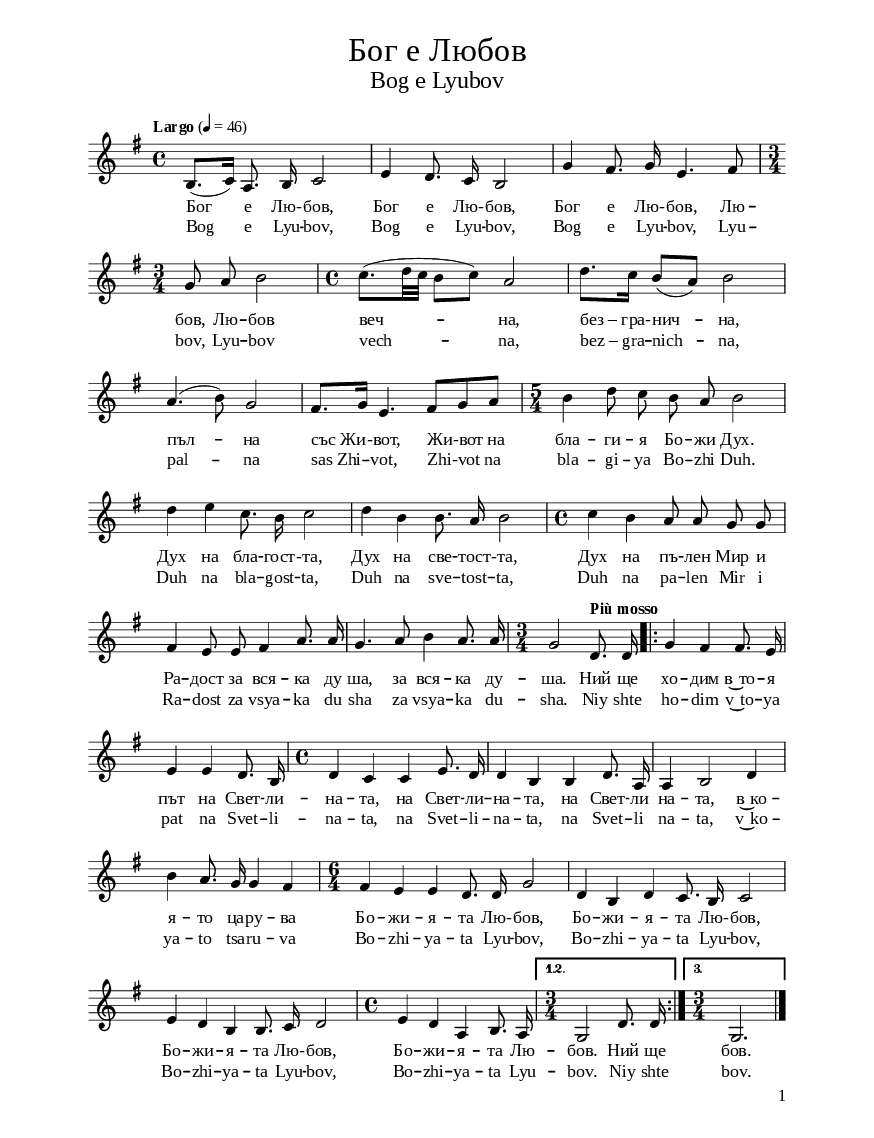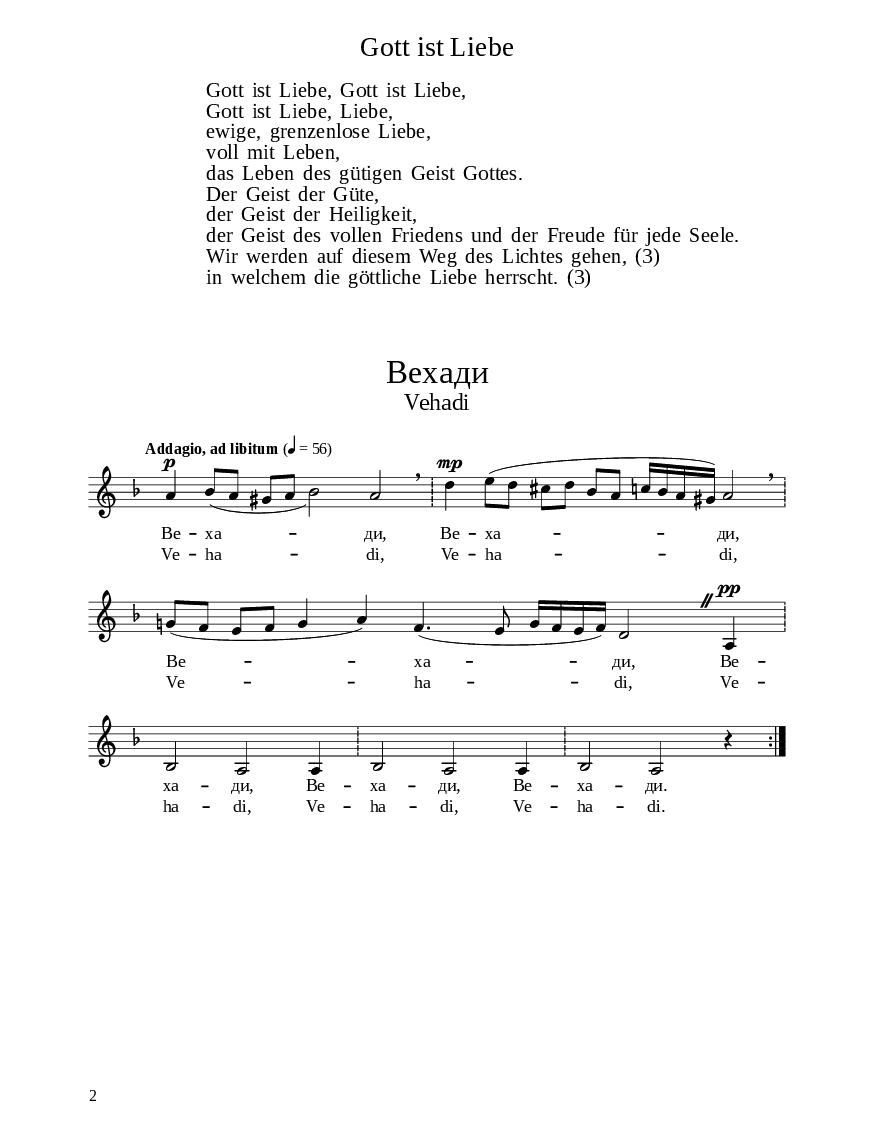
\version "2.24.0"

% include paper part and global functions
\include "include/globals.ily"

\bookpart {
  \include "include/bookpart-paper.ily"
  \score {
    \include "include/score-layout.ily"

    \new Voice \relative c' {
      \clef treble
      \key g \major
      \time 4/4
      \tempoFunc "Largo" 4 "46"

      \autoBeamOff

      b8. [(c16)] a8. b16 c2 |
      e4 d8. c16 b2 |
      g'4 fis8. g16 e4. fis8 | \break

      \time 3/4 g8 a8 b2 |
      \time 4/4 c8. [(d32 c32] b8 [c8]) a2 |
      d8. [c16] b8 [(a8)] b2 | \break

      a4. (b8) g2 |
      fis8. [g16] e4. fis8 [g8 a8] |
      \time 5/4 b4 d8 c8 b8 a8 b2 | \break

      d4 e4 c8. b16 c2 |
      d4 b4 b8. a16 b2 |
      \time 4/4 c4 b4 a8 a8 g8 g8 | \break

      fis4 e8 e8 fis4 a8. a16 |
      g4. a8 b4 a8. a16 |
      \time 3/4 g2 \tempo "Più mosso"  d8. d16 |
      \repeat volta 3 {
        g4 fis4 fis8. e16 | \break

        e4 e4 d8. b16 |
        \time 4/4 d4 c4 c4 e8. d16 |
        d4 b4 b4 d8. a16 |
        a4 b2 d4 | \break

        b'4 a8. g16 g4 fis4 |
        \time 6/4 fis4 e4 e4 d8. d16 g2 |
        d4 b4 d4 c8. b16 c2 | \break

        e4 d4 b4 b8. c16 d2 |
        \time 4/4 e4 d4 a4 b8. a16 |
      } % repeat
      \alternative {
        { \time 3/4 g2 d'8. d16 }
        { \time 3/4 g,2.  \bar "|." }
      }
    }

    \addlyrics {
      Бог е "Лю-" -- бов, | Бог е "Лю-" -- бов, | Бог е "Лю-" -- бов, Лю -- |
      бов, Лю -- бов  | веч -- на, | "без – гра-" -- нич -- на, |
      пъл -- на | със_Жи -- "-вот," "Жи-вот на" | бла -- ги -- я Бо -- жи  Дух.
      Дух на бла -- гост -- "-та," | Дух на све -- тост -- "-та," | Дух на пъ -- лен Мир и |
      Ра -- дост за вся -- ка ду | ша, за вся -- ка ду -- | ша. Ний щe | хо -- дим в~то -- я |
      път  на Свет -- ли -- | на -- та, на Свет -- ли -- | на -- та, на Свет -- ли | на -- та, в~ко -- |
      я -- то ца -- ру -- ва | Бо -- жи -- я -- та "Лю-" -- бов, | Бо -- жи -- я -- та "Лю-" -- бов, |
      Бо -- жи -- я -- та "Лю-" -- бов, | Бо -- жи -- я -- та Лю -- | бов. Ний ще | бов.}
      \addlyrics {
        Bog e Lyu -- bov, | Bog e Lyu -- bov, | Bog e Lyu -- bov, Lyu -- |
        bov, Lyu -- bov  | vech -- na, | "bez – gra" -- nich -- na, |
        pal -- na | sas_Zhi -- vot, "Zhi-vot na" | bla -- gi -- ya Bo -- zhi  Duh. |
        Duh na bla -- gost -- ta, | Duh na sve -- tost -- ta, | Duh na pa -- len Mir i |
        Ra -- dost za vsya -- ka du | sha za vsya -- ka du -- | sha. Niy shte | ho -- dim v~to -- ya |
        pat  na Svet -- li -- | na -- ta, na Svet -- li -- | na -- ta, na Svet -- li | na -- ta, v~ko -- |
        ya -- to tsa -- ru -- va | Bo -- zhi -- ya -- ta Lyu -- bov, | Bo -- zhi -- ya -- ta Lyu -- bov, |
        Bo -- zhi -- ya -- ta Lyu -- bov, | Bo -- zhi -- ya -- ta Lyu -- | bov. Niy shte | bov.}
        \header {
          title = \titleFunc "Бог е Любов" "Bog e Lyubov"
        }

        \midi{}

      } % score
      
      % include foreign translation(s) of the song
      \version "2.20.0"

\markup \fill-line { \fontsize #deTitleFontSize "Gott ist Liebe" }
\markup \null
\markup \null
\markup \fontsize #deCoupletFontSize {
  \hspace #10
  \override #`(baseline-skip . ,deCoupletBaselineSkip)

  \column {

    \line { " "  Gott ist Liebe, Gott ist Liebe, }

    \line { " " Gott ist Liebe, Liebe,}

    \line { " " ewige, grenzenlose Liebe, }

    \line { " " voll mit Leben, }

    \line { " " das Leben des gütigen Geist Gottes. }

    \line { " " Der Geist der Güte, }

    \line { " " der Geist der Heiligkeit,}

    \line { " " der Geist des vollen Friedens und der Freude für jede Seele.}

    \line { " " Wir werden auf diesem Weg des Lichtes gehen, (3)  }
    \line { " " in welchem die göttliche Liebe herrscht. (3)}



  }


}


       \markup \empty-three

      \include "include/bookpart-paper.ily"
      \score {
        \include "include/score-layout.ily"

        \new Voice \absolute {
          \clef treble
          \key d \minor
          \tempoFunc "Addagio, ad libitum" 4 "56"

          \autoBeamOff
          \omit Score.TimeSignature
          \cadenzaOn % allows custom bar lines


          \repeat volta 2 {
            \slurDown a'4^\p bes'8 [ ( a'] gis' [a'] bes'2 ) \slurNeutral a' \bar "!"  \breathe  d''4^\mp  e''8 ( [d''] cis'' [d''] bes' [a'] c''16 [bes' a' gis'!] ) a'2 \bar "!" \breathe \break |

            \time 10/4 g'8 ([ f'] e' [f'] g'4 a' ) f'4. ( e'8 g'16 [f' e' f'] ) d'2
            \override BreathingSign.text = \markup {
              \musicglyph "scripts.caesura.straight"
            }
            \breathe
            a4^\pp \bar "!" \break |


            bes2 a2 a4 \bar "!"  bes2 a a4  \bar "!"  bes2 a r4
          } \break
        }

        \addlyrics {
          Ве -- ха -- ди, Ве -- ха -- ди, Ве -- ха -- ди,
          Ве -- ха -- ди, Ве -- ха -- ди, Ве -- ха -- ди.
        }
        \addlyrics {
          Ve -- ha -- di, Ve -- ha -- di, Ve -- ha -- di,
          Ve -- ha -- di, Ve -- ha -- di, Ve -- ha -- di.}
          \header {
            title = \titleFunc "Вехади" "Vehadi"
          }

          \midi{}

        } % score
        %

      } % bookpart
